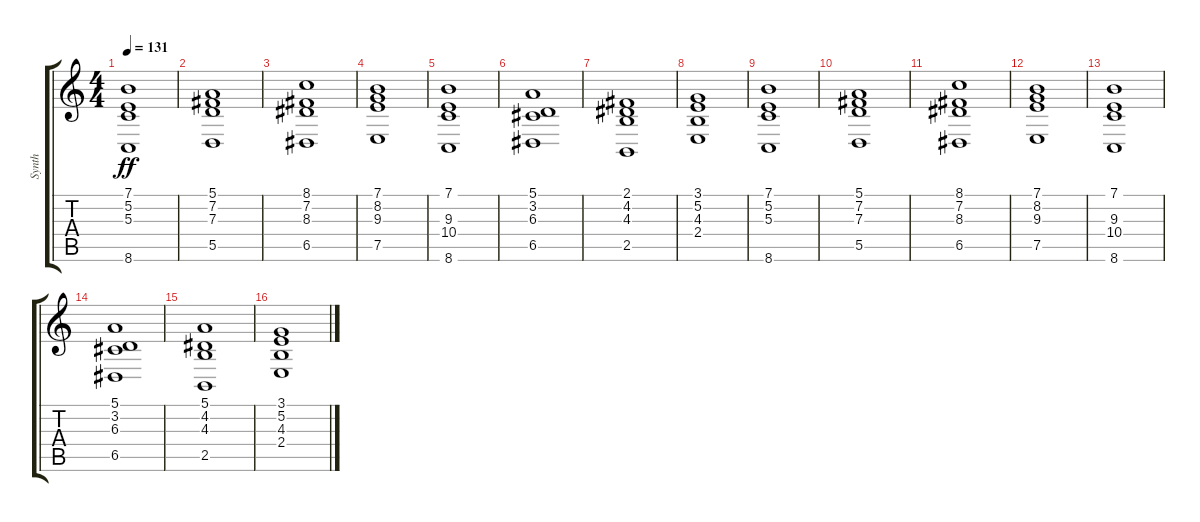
\track ("Synth" "Synth") {instrument pad2warm}
\staff {score tabs}
\tuning (E4 B3 G3 D3 A2 E2) {hide}
\ts (4 4)
\tempo 131
\clef g2
\ks c
(7.1 5.2 5.3 8.6).1{dy ff} |
(5.1 7.2 7.3 5.5).1 |
(8.1 7.2 8.3 6.5).1 |
(7.1 8.2 9.3 7.5).1 |
(7.1 9.3 10.4 8.6).1 |
(5.1 3.2 6.3 6.5).1 |
(2.1 4.2 4.3 2.5).1 |
(3.1 5.2 4.3 2.4).1 |
(7.1 5.2 5.3 8.6).1 |
(5.1 7.2 7.3 5.5).1 |
(8.1 7.2 8.3 6.5).1 |
(7.1 8.2 9.3 7.5).1 |
(7.1 9.3 10.4 8.6).1 |
(5.1 3.2 6.3 6.5).1 |
(5.1 4.2 4.3 2.5).1 |
(3.1 5.2 4.3 2.4).1
